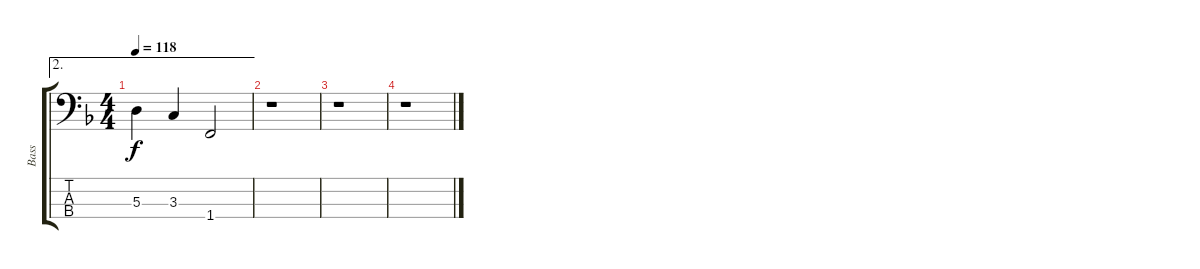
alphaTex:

\track ("Bass" "Bass") {instrument electricbassfinger}
\staff {score tabs}
\tuning (G2 D2 A1 E1) {hide}
\ae 2
\ts (4 4)
\tempo 118
\clef f4
\ks dminor
5.3.4{dy f} 3.3.4 1.4.2 |
r.1 |
r.1 |
r.1
